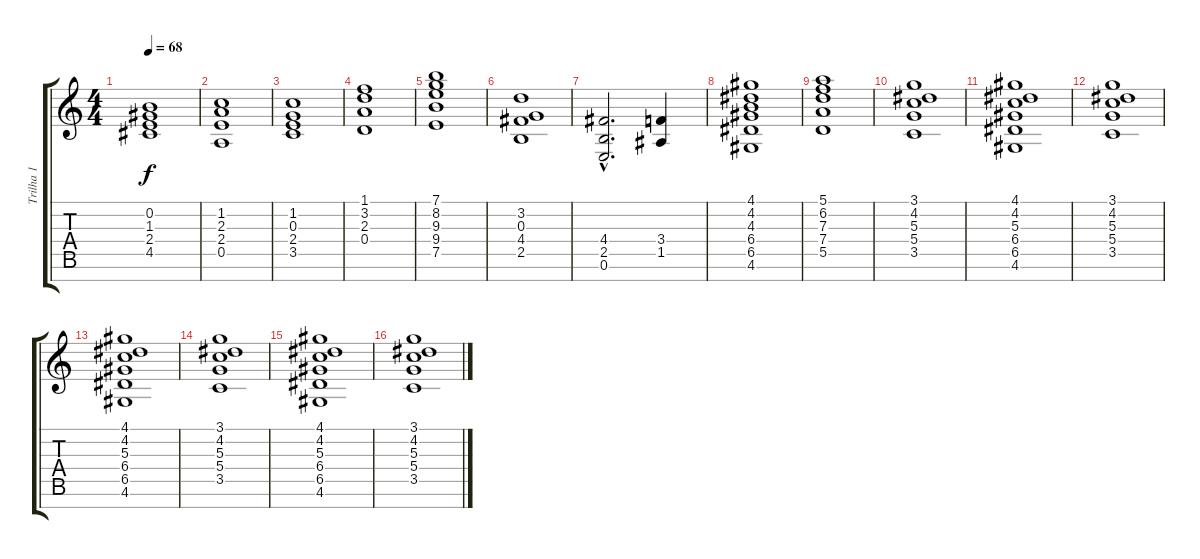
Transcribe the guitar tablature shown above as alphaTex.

\track ("Trilha 1" "Trilha 1") {instrument distortionguitar}
\staff {score tabs}
\tuning (E4 B3 G3 D3 A2 E2 B1) {hide}
\ts (4 4)
\tempo 68
\clef g2
\ks c
(0.2 1.3 2.4 4.5).1{dy f} |
(1.2 2.3 2.4 0.5).1 |
(1.2 0.3 2.4 3.5).1 |
(1.1 3.2 2.3 0.4).1 |
(7.1 8.2 9.3 9.4 7.5).1 |
(3.2 0.3 4.4 2.5).1 |
(4.4{hac} 2.5{hac} 0.6{hac}).2{d} (3.4 1.5).4 |
(4.1 4.2 4.3 6.4 6.5 4.6).1 |
(5.1 6.2 7.3 7.4 5.5).1 |
(3.1 4.2 5.3 5.4 3.5).1 |
(4.1 4.2 5.3 6.4 6.5 4.6).1 |
(3.1 4.2 5.3 5.4 3.5).1 |
(4.1 4.2 5.3 6.4 6.5 4.6).1 |
(3.1 4.2 5.3 5.4 3.5).1 |
(4.1 4.2 5.3 6.4 6.5 4.6).1 |
(3.1 4.2 5.3 5.4 3.5).1
